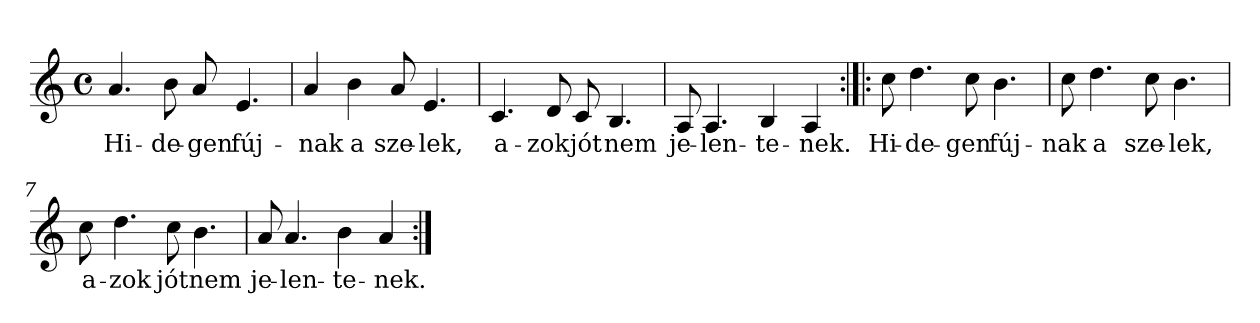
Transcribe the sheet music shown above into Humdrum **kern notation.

**kern	**text
*part1	*part1
*staff1	*staff1
*clefG2	*
*k[]	*
*C:	*
*M4/4	*
*met(c)	*
=1	=1
!	!LO:LY:b
4.a/	Hi-
!	!LO:LY:b
8b\	-de-
!	!LO:LY:b
8a/	-gen
!	!LO:LY:b
4.e/	fúj-
=2	=2
!	!LO:LY:b
4a/	-nak
!	!LO:LY:b
4b\	a
!	!LO:LY:b
8a/	sze-
!	!LO:LY:b
4.e/	-lek,
=3	=3
!	!LO:LY:b
4.c/	a-
!	!LO:LY:b
8d/	-zok
!	!LO:LY:b
8c/	jót
!	!LO:LY:b
4.B/	nem
=4	=4
!	!LO:LY:b
8A/	je-
!	!LO:LY:b
4.A/	-len-
!	!LO:LY:b
4B/	-te-
!	!LO:LY:b
4A/	-nek.
!!LO:LB:g=z
=5:|!|:	=5:|!|:
!	!LO:LY:b
8cc\	Hi-
!	!LO:LY:b
4.dd\	-de-
!	!LO:LY:b
8cc\	-gen
!	!LO:LY:b
4.b\	fúj-
=6	=6
!	!LO:LY:b
8cc\	-nak
!	!LO:LY:b
4.dd\	a
!	!LO:LY:b
8cc\	sze-
!	!LO:LY:b
4.b\	-lek,
=7	=7
!	!LO:LY:b
8cc\	a-
!	!LO:LY:b
4.dd\	-zok
!	!LO:LY:b
8cc\	jót
!	!LO:LY:b
4.b\	nem
=8	=8
!	!LO:LY:b
8a/	je-
!	!LO:LY:b
4.a/	-len-
!	!LO:LY:b
4b\	-te-
!	!LO:LY:b
4a/	-nek.
=:|!	=:|!
*-	*-
